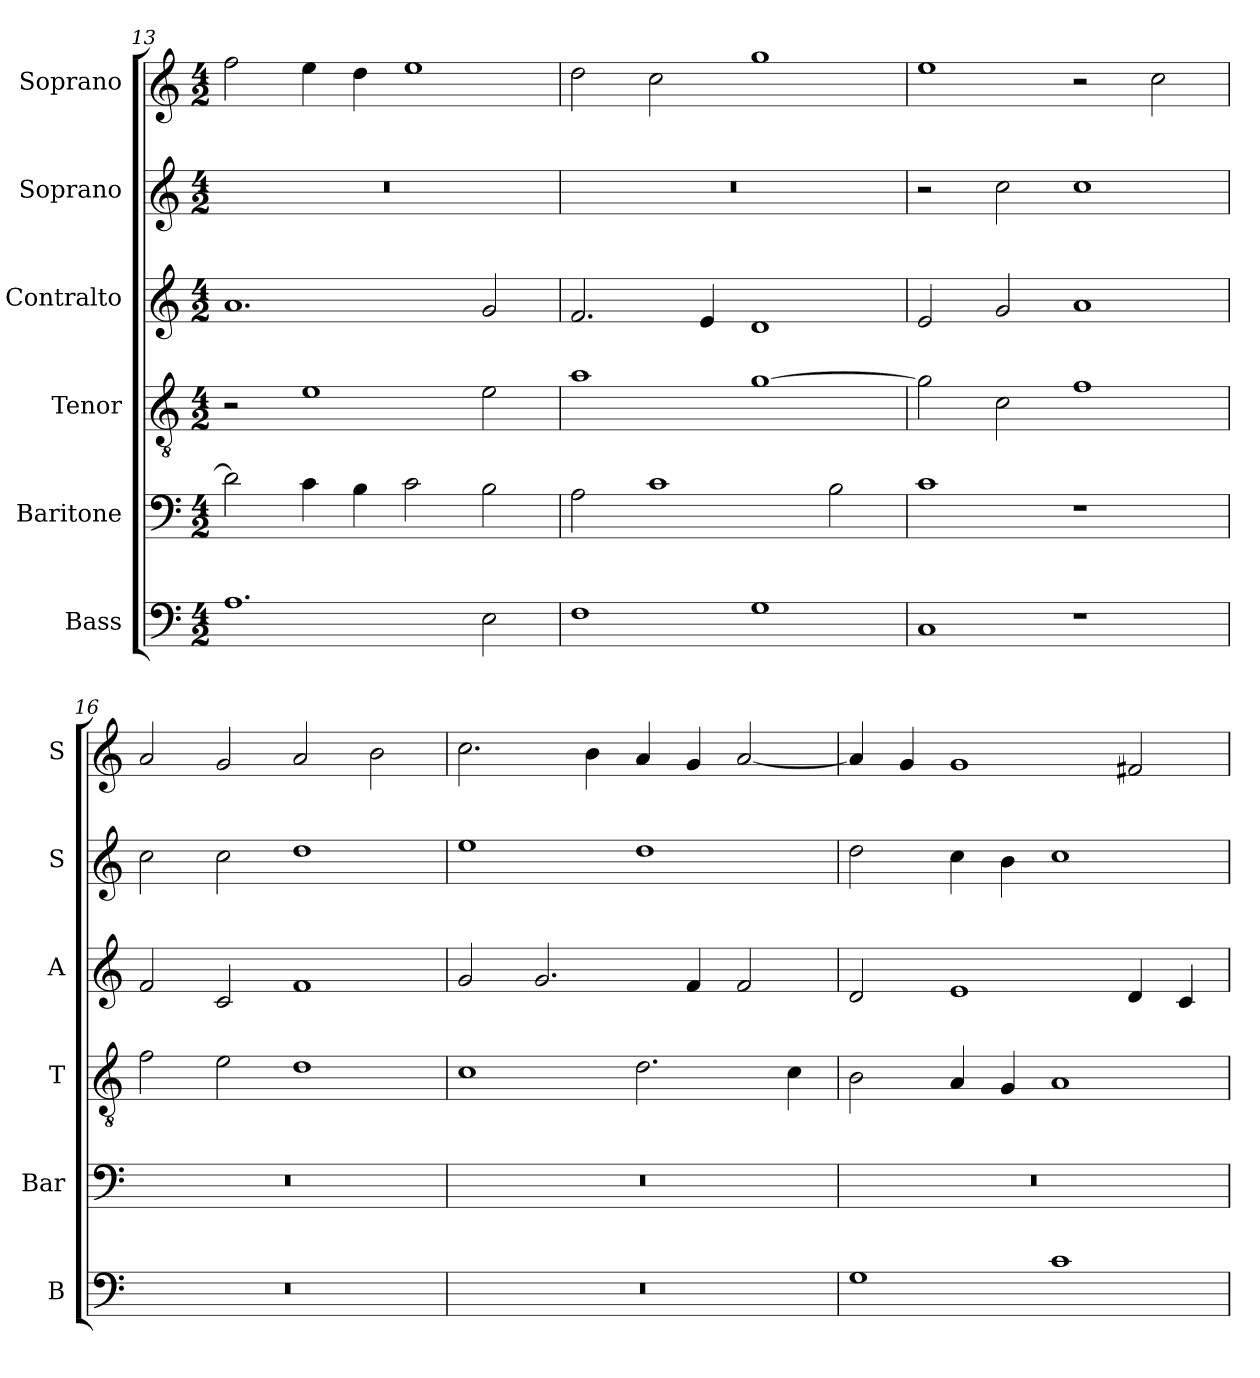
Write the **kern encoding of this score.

**kern	**kern	**kern	**kern	**kern	**kern
*part6	*part5	*part4	*part3	*part2	*part1
*staff6	*staff5	*staff4	*staff3	*staff2	*staff1
*I"Bass	*I"Baritone	*I"Tenor	*I"Contralto	*I"Soprano	*I"Soprano
*I'B	*I'Bar	*I'T	*I'A	*I'S	*I'S
*clefF4	*clefF4	*clefGv2	*clefG2	*clefG2	*clefG2
*k[]	*k[]	*k[]	*k[]	*k[]	*k[]
*G:mix	*G:mix	*G:mix	*G:mix	*G:mix	*G:mix
*M4/2	*M4/2	*M4/2	*M4/2	*M4/2	*M4/2
=13	=13	=13	=13	=13	=13
1.A	2d]	2r	1.a	0r	2ff
.	4c	1e	.	.	4ee
.	4B	.	.	.	4dd
.	2c	.	.	.	1ee
2E	2B	2e	2g	.	.
=14	=14	=14	=14	=14	=14
1F	2A	1a	2.f	0r	2dd
.	1c	.	.	.	2cc
.	.	.	4e	.	.
1G	.	[1g	1d	.	1gg
.	2B	.	.	.	.
=15	=15	=15	=15	=15	=15
1C	1c	2g]	2e	2r	1ee
.	.	2c	2g	2cc	.
1r	1r	1f	1a	1cc	2r
.	.	.	.	.	2cc
=16	=16	=16	=16	=16	=16
0r	0r	2f	2f	2cc	2a
.	.	2e	2c	2cc	2g
.	.	1d	1f	1dd	2a
.	.	.	.	.	2b
=17	=17	=17	=17	=17	=17
0r	0r	1c	2g	1ee	2.cc
.	.	.	2.g	.	.
.	.	.	.	.	4b
.	.	2.d	.	1dd	4a
.	.	.	4f	.	4g
.	.	.	2f	.	[2a
.	.	4c	.	.	.
=18	=18	=18	=18	=18	=18
1G	0r	2B	2d	2dd	4a]
.	.	.	.	.	4g
.	.	4A	1e	4cc	1g
.	.	4G	.	4b	.
1c	.	1A	.	1cc	.
.	.	.	4d	.	2f#X
.	.	.	4c	.	.
=	=	=	=	=	=
*-	*-	*-	*-	*-	*-
